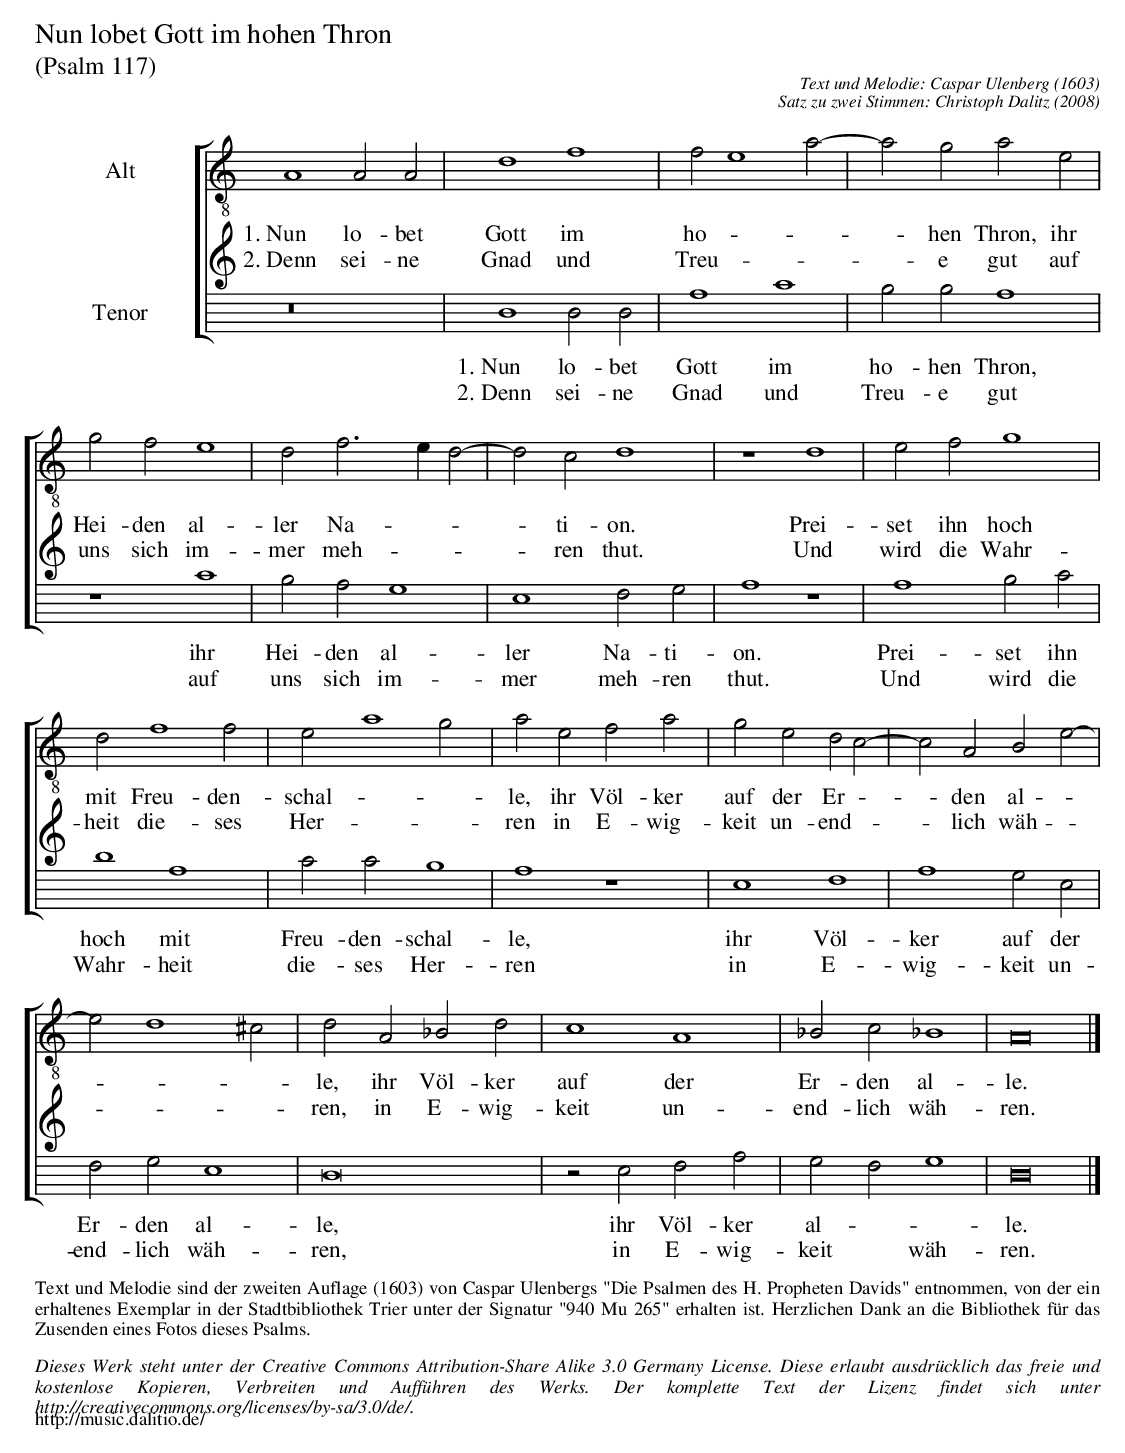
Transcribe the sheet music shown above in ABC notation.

X:1
%%staves [A|T]
T:Nun lobet Gott im hohen Thron
T:(Psalm 117)
C:Text und Melodie: Caspar Ulenberg (1603)
C:Satz zu zwei Stimmen: Christoph Dalitz (2008)
L:1/2
M:2/1 display=C|
K:DDorian
V:A clef=treble-8 name="Alt" bracket=2
V:T clef=treble8 name="Tenor" octave=-1
V:A
A2AA | d2f2 | fe2a- | agae |
w: 1.~Nun lo-bet Gott im ho --- hen Thron, ihr
w: 2.~Denn sei-ne Gnad und Treu --- e gut auf
gfe2 | df>ed- | dcd2 | z2d2 | efg2 |
w: Hei-den al-ler Na -*- ti-on. Prei-set ihn hoch
w: uns sich im-mer meh -*- ren thut. Und wird die Wahr-
df2f | ea2g | aefa | gedc- | cABe- |
w: mit Freu-den-schal -- le, ihr Völ-ker auf der Er -- den al -
w: heit die-ses Her -- ren in E-wig-keit un-end -- lich wäh -
ed2^c | dA_Bd | c2A2 | _Bc_B2 | A4 |]
w: *-* le, ihr Völ-ker auf der Er-den al-le.
w: *-* ren, in E-wig-keit un-end-lich wäh-ren.
V:T
z4 | D2DD | A2c2 | BBA2 | z2c2 |
w: 1.~Nun lo-bet Gott im ho-hen Thron, ihr
w: 2.~Denn sei-ne Gnad und Treu-e gut auf
BAG2 | E2FG | A2 z2 | A2Bc | d2A2 |
w: Hei-den al-ler Na-ti-on. Prei-set ihn hoch mit
w: uns sich im-mer meh-ren thut. Und wird die Wahr-heit
ccB2 | A2z2 | E2F2 | A2GE | FGE2 | D4 |
w: Freu-den-schal-le, ihr Völ-ker auf der Er-den al-le,
w: die-ses Her-ren in E-wig-keit un-end-lich wäh-ren,
zEFA | GFG2 | D4 |]
w: ihr Völ-ker al -- le.
w: in E-wig-keit* wäh-ren.
%%textfont      Times-Roman 12.0
%%vskip 0.2cm
%%begintext align
Text und Melodie sind der zweiten Auflage (1603) von Caspar Ulenbergs
"Die Psalmen des H. Propheten Davids" entnommen, von der ein erhaltenes
Exemplar in der Stadtbibliothek Trier unter der Signatur "940 Mu 265"
erhalten ist. Herzlichen Dank an die Bibliothek für das Zusenden eines
Fotos dieses Psalms.
%%endtext
%%vskip 0.2cm
%%textfont      Times-Italic 12.0
%%begintext align
Dieses Werk steht unter der Creative Commons Attribution-Share Alike 3.0 Germany
License. Diese erlaubt ausdrücklich das freie und kostenlose Kopieren,
Verbreiten und Aufführen des Werks. Der komplette Text der Lizenz findet
sich unter http://creativecommons.org/licenses/by-sa/3.0/de/.
